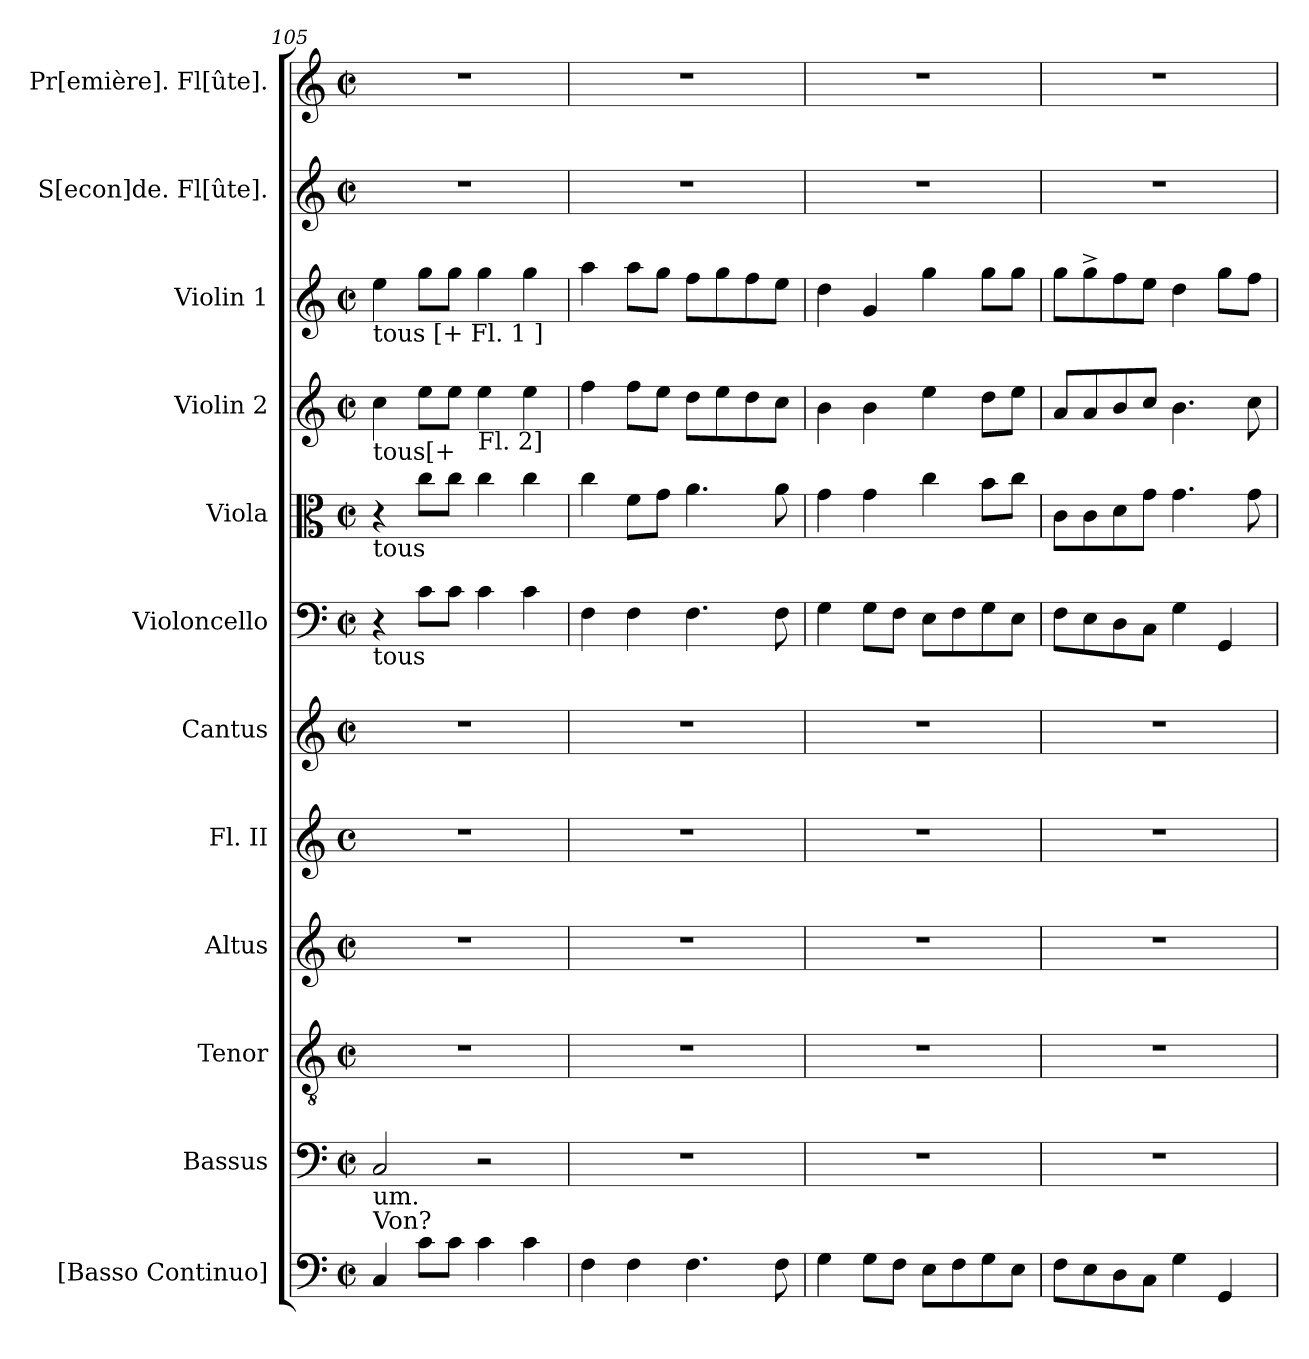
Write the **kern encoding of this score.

**kern	**kern	**kern	**kern	**kern	**kern	**kern	**kern	**kern	**kern	**kern	**kern
*part12	*part11	*part10	*part9	*part8	*part7	*part6	*part5	*part4	*part3	*part2	*part1
*staff12	*staff11	*staff10	*staff9	*staff8	*staff7	*staff6	*staff5	*staff4	*staff3	*staff2	*staff1
*I"[Basso Continuo]	*I"Bassus	*I"Tenor	*I"Altus	*I"Fl. II	*I"Cantus	*I"Violoncello	*I"Viola	*I"Violin 2	*I"Violin 1	*I"S[econ]de. Fl[ûte].	*I"Pr[emière]. Fl[ûte].
*I'B. c.	*I'B.	*I'T.	*I'A.	*I'Fl. II	*	*I'Vc.	*I'Va.	*	*	*	*
!!LO:LB:g=z
*clefF4	*clefF4	*clefGv2	*clefG2	*clefG2	*clefG2	*clefF4	*clefC3	*clefG2	*clefG2	*clefG2	*clefG2
*k[]	*k[]	*k[]	*k[]	*k[]	*k[]	*k[]	*k[]	*k[]	*k[]	*k[]	*k[]
*C:	*C:	*C:	*C:	*C:	*C:	*C:	*C:	*C:	*C:	*C:	*C:
*M2/2	*M2/2	*M2/2	*M2/2	*M4/4	*M2/2	*M2/2	*M2/2	*M2/2	*M2/2	*M2/2	*M2/2
*met(c|)	*met(c|)	*met(c|)	*met(c|)	*met(c)	*met(c|)	*met(c|)	*met(c|)	*met(c|)	*met(c|)	*met(c|)	*met(c|)
=105	=105	=105	=105	=105	=105	=105	=105	=105	=105	=105	=105
!	!	!	!	!	!	!	!	!	!LO:TX:b:t=tous [+ Fl. 1 ]	!	!
!	!	!	!	!	!	!	!	!LO:TX:b:t=tous[+	!	!	!
!	!	!	!	!	!	!	!LO:TX:b:t=tous	!	!	!	!
!	!	!	!	!	!	!LO:TX:b:t=tous	!	!	!	!	!
!	!LO:TX:b:t=um.	!	!	!	!	!	!	!	!	!	!
!LO:TX:a:t=Von?	!	!	!	!	!	!	!	!	!	!	!
4C/	2C/	1r	1r	1r	1r	4r	4r	4cc\	4ee\	1r	1r
8c\L	.	.	.	.	.	8c\L	8cc\L	8ee\L	8gg\L	.	.
8c\J	.	.	.	.	.	8c\J	8cc\J	8ee\J	8gg\J	.	.
!	!	!	!	!	!	!	!	!LO:TX:b:t=Fl. 2]	!	!	!
4c\	2r	.	.	.	.	4c\	4cc\	4ee\	4gg\	.	.
4c\	.	.	.	.	.	4c\	4cc\	4ee\	4gg\	.	.
=106	=106	=106	=106	=106	=106	=106	=106	=106	=106	=106	=106
4F>\	1r	1r	1r	1r	1r	4F\	4cc\	4ff\	4aa\	1r	1r
4F\	.	.	.	.	.	4F\	8f\L	8ff\L	8aa\L	.	.
.	.	.	.	.	.	.	8g\J	8ee\J	8gg\J	.	.
4.F>\	.	.	.	.	.	4.F\	4.a\	8dd\L	8ff\L	.	.
.	.	.	.	.	.	.	.	8ee\	8gg\	.	.
.	.	.	.	.	.	.	.	8dd\	8ff\	.	.
8F\	.	.	.	.	.	8F\	8a\	8cc\J	8ee\J	.	.
=107	=107	=107	=107	=107	=107	=107	=107	=107	=107	=107	=107
4G\	1r	1r	1r	1r	1r	4G\	4g\	4b\	4dd\	1r	1r
8G\L	.	.	.	.	.	8G\L	4g\	4b\	4g/	.	.
8F\J	.	.	.	.	.	8F\J	.	.	.	.	.
8E\L	.	.	.	.	.	8E\L	4cc\	4ee\	4gg\	.	.
8F\	.	.	.	.	.	8F\	.	.	.	.	.
8G\	.	.	.	.	.	8G\	8b\L	8dd\L	8gg\L	.	.
8E\J	.	.	.	.	.	8E\J	8cc\J	8ee\J	8gg\J	.	.
=108	=108	=108	=108	=108	=108	=108	=108	=108	=108	=108	=108
8F\L	1r	1r	1r	1r	1r	8F\L	8c\L	8a/L	8gg\L	1r	1r
8E\	.	.	.	.	.	8E\	8c\	8a/	8gg^>\	.	.
8D\	.	.	.	.	.	8D\	8d\	8b/	8ff\	.	.
8C\J	.	.	.	.	.	8C\J	8g\J	8cc/J	8ee\J	.	.
4G>\	.	.	.	.	.	4G\	4.g\	4.b\	4dd\	.	.
4GG/	.	.	.	.	.	4GG/	.	.	8gg\L	.	.
.	.	.	.	.	.	.	8g\	8cc\	8ff\J	.	.
=	=	=	=	=	=	=	=	=	=	=	=
*-	*-	*-	*-	*-	*-	*-	*-	*-	*-	*-	*-
